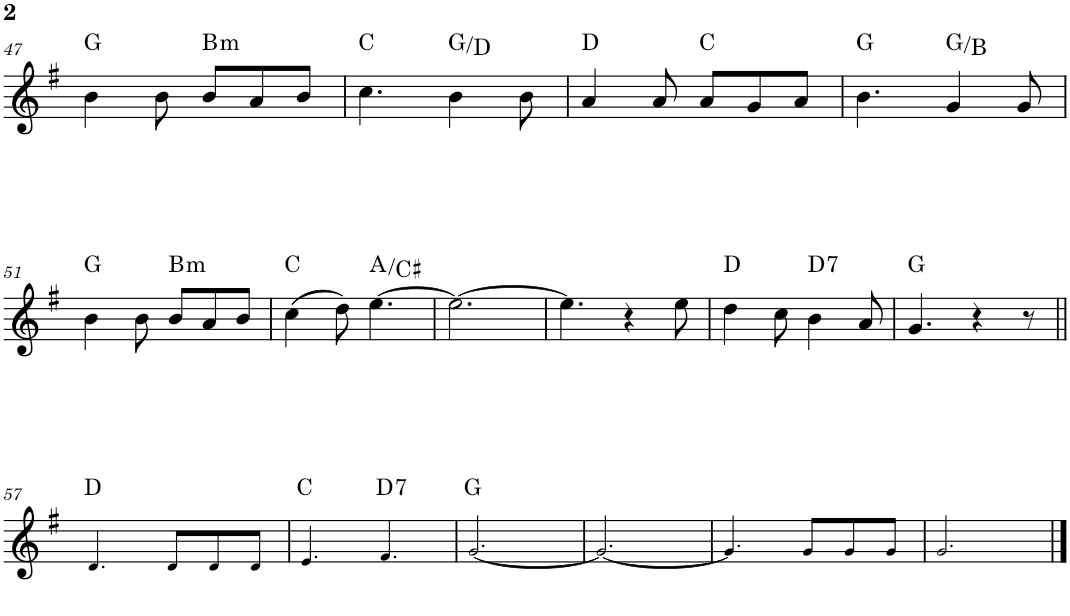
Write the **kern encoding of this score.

**kern	**harte
*part1	*part1
*staff1	*
*I"Piano	*
*I'Pno.	*
!!LO:PB:g=z
*clefG2	*
*k[f#]	*
*M6/8	*
=47	=47
4b\	G:maj
8b\	.
!	!LO:H:kt=m
8b/L	B:min
8a/	.
8b/J	.
=48	=48
4.cc\	C:maj
4b\	G:maj/5
8b\	.
=49	=49
4a/	D:maj
8a/	.
8a/L	C:maj
8g/	.
8a/J	.
=50	=50
4.b\	G:maj
4g/	G:maj/3
8g/	.
!!LO:LB:g=z
=51	=51
4b\	G:maj
8b\	.
!	!LO:H:kt=m
8b/L	B:min
8a/	.
8b/J	.
=52	=52
(4cc\	C:maj
8dd\)	.
[4.ee\	A:maj/3
=53	=53
2.ee\_	.
=54	=54
4.ee\]	.
4r	.
8ee\	.
=55	=55
4dd\	D:maj
8cc\	.
!	!LO:H:kt=7
4b\	D:7
8a/	.
=56	=56
4.g/	G:maj
4r	.
8r	.
!!LO:LB:g=z
=57||	=57||
4.d!/	D:maj
8d!/L	.
8d!/	.
8d!/J	.
=58	=58
4.e!/	C:maj
!	!LO:H:kt=7
4.f#!/	D:7
=59	=59
[2.g!/	G:maj
=60	=60
2.g!/_	.
=61	=61
4.g!/]	.
8g!/L	.
8g!/	.
8g!/J	.
=62	=62
2.g!/	.
==	==
*-	*-
